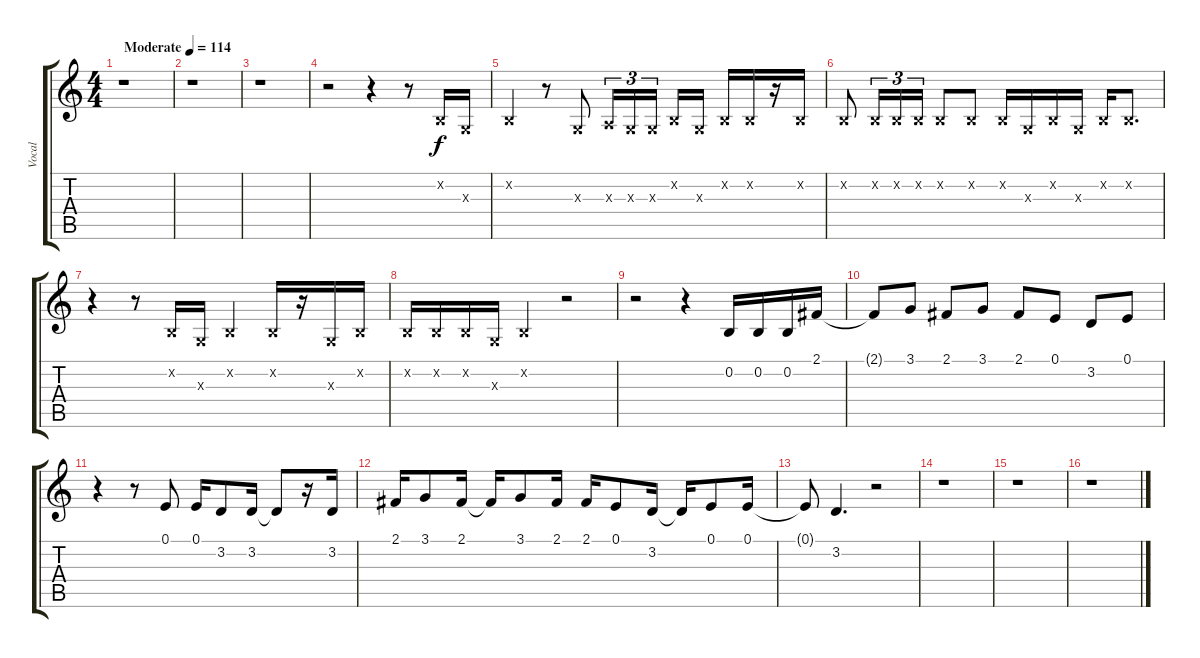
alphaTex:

\track ("Vocal" "Vocal") {instrument lead1square}
\staff {score tabs}
\tuning (E4 B3 G3 D3 A2 E2) {hide}
\ts (4 4)
\tempo (114 "Moderate")
\clef g2
\ks c
r.1{dy f instrument lead1square} |
r.1 |
r.1 |
r.2 r.4 r.8 0.2{x}.16 0.3{x}.16 |
0.2{x}.4 r.8 0.3{x}.8 2.3{x}.16{tu (3 2)} 0.3{x}.16{tu (3 2)} 0.3{x}.16{tu (3 2)} 0.2{x}.16 0.3{x}.16 0.2{x}.16 0.2{x}.16 r.16 0.2{x}.16 |
0.2{x}.8 0.2{x}.16{tu (3 2)} 0.2{x}.16{tu (3 2)} 0.2{x}.16{tu (3 2)} 0.2{x}.8 0.2{x}.8 0.2{x}.16 0.3{x}.16 0.2{x}.16 0.3{x}.16 0.2{x}.16 0.2{x}.8{d} |
r.4 r.8 0.2{x}.16 0.3{x}.16 0.2{x}.4 0.2{x}.16 r.16 0.3{x}.16 0.2{x}.16 |
0.2{x}.16 0.2{x}.16 0.2{x}.16 0.3{x}.16 0.2{x}.4 r.2 |
r.2 r.4 0.2.16 0.2.16 0.2.16 2.1.16 |
2.1{t}.8 3.1.8 2.1.8 3.1.8 2.1.8 0.1.8 3.2.8 0.1.8 |
r.4 r.8 0.1.8 0.1.16 3.2.8 3.2.16 3.2{t}.8 r.16 3.2.16 |
2.1.16 3.1.8 2.1.16 2.1{t}.16 3.1.8 2.1.16 2.1.16 0.1.8 3.2.16 3.2{t}.16 0.1.8 0.1.16 |
0.1{t}.8 3.2.4{d} r.2 |
r.1 |
r.1 |
r.1
